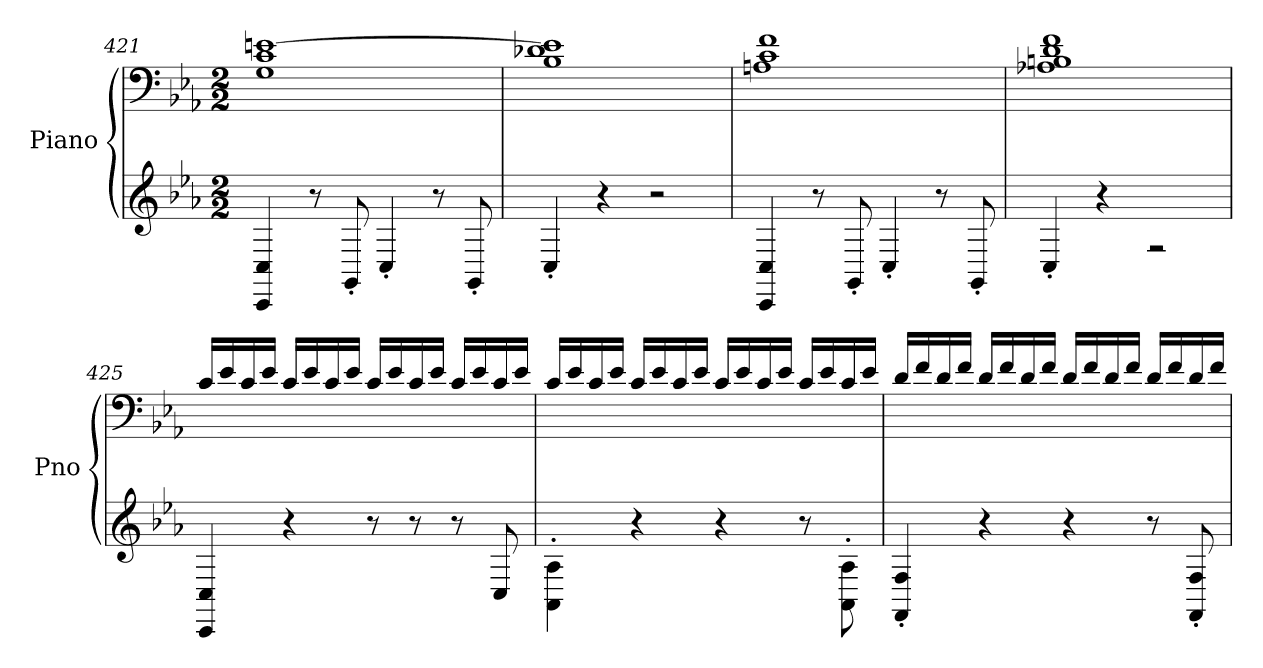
**kern	**kern
*part1	*part1
*staff2	*staff1
*I"Piano	*
*I'Pno	*
!!LO:LB:g=z
*clefG2	*clefF4
*k[b-e-a-]	*k[b-e-a-]
*M2/2	*M2/2
*MM120	*MM120
=421	=421
*	*^
4CC/ 4C/	1c [1en	1G
8r	.	.
8GG'/	.	.
4C'/	.	.
8r	.	.
8GG'/	.	.
*	*v	*v
=422	=422
4C'/	1B- 1d-X 1e]
4r	.
2r	.
=423	=423
*	*^
*	*	*^
4CC/ 4C/	1f	1c	1An
8r	.	.	.
8GG'/	.	.	.
4C'/	.	.	.
8r	.	.	.
8GG'/	.	.	.
=424	=424	=424	=424
4C'/	1f	1d	1A-X 1Bn
4r	.	.	.
2rF	.	.	.
*	*v	*v	*v
!!LO:LB:g=z
=425	=425
4CC/ 4C/	16c/LL
.	16e-/
.	16c/
.	16e-/JJ
4r	16c/LL
.	16e-/
.	16c/
.	16e-/JJ
8r	16c/LL
.	16e-/
8r	16c/
.	16e-/JJ
8r	16c/LL
.	16e-/
8C/	16c/
.	16e-/JJ
=426	=426
4AA-\' 4A-\'	16c/LL
.	16e-/
.	16c/
.	16e-/JJ
4r	16c/LL
.	16e-/
.	16c/
.	16e-/JJ
4r	16c/LL
.	16e-/
.	16c/
.	16e-/JJ
8r	16c/LL
.	16e-/
8AA-\' 8A-\'	16c/
.	16e-/JJ
=427	=427
4FF/' 4F/'	16d/LL
.	16f/
.	16d/
.	16f/JJ
4r	16d/LL
.	16f/
.	16d/
.	16f/JJ
4r	16d/LL
.	16f/
.	16d/
.	16f/JJ
8r	16d/LL
.	16f/
8FF/' 8F/'	16d/
.	16f/JJ
=	=
*-	*-
